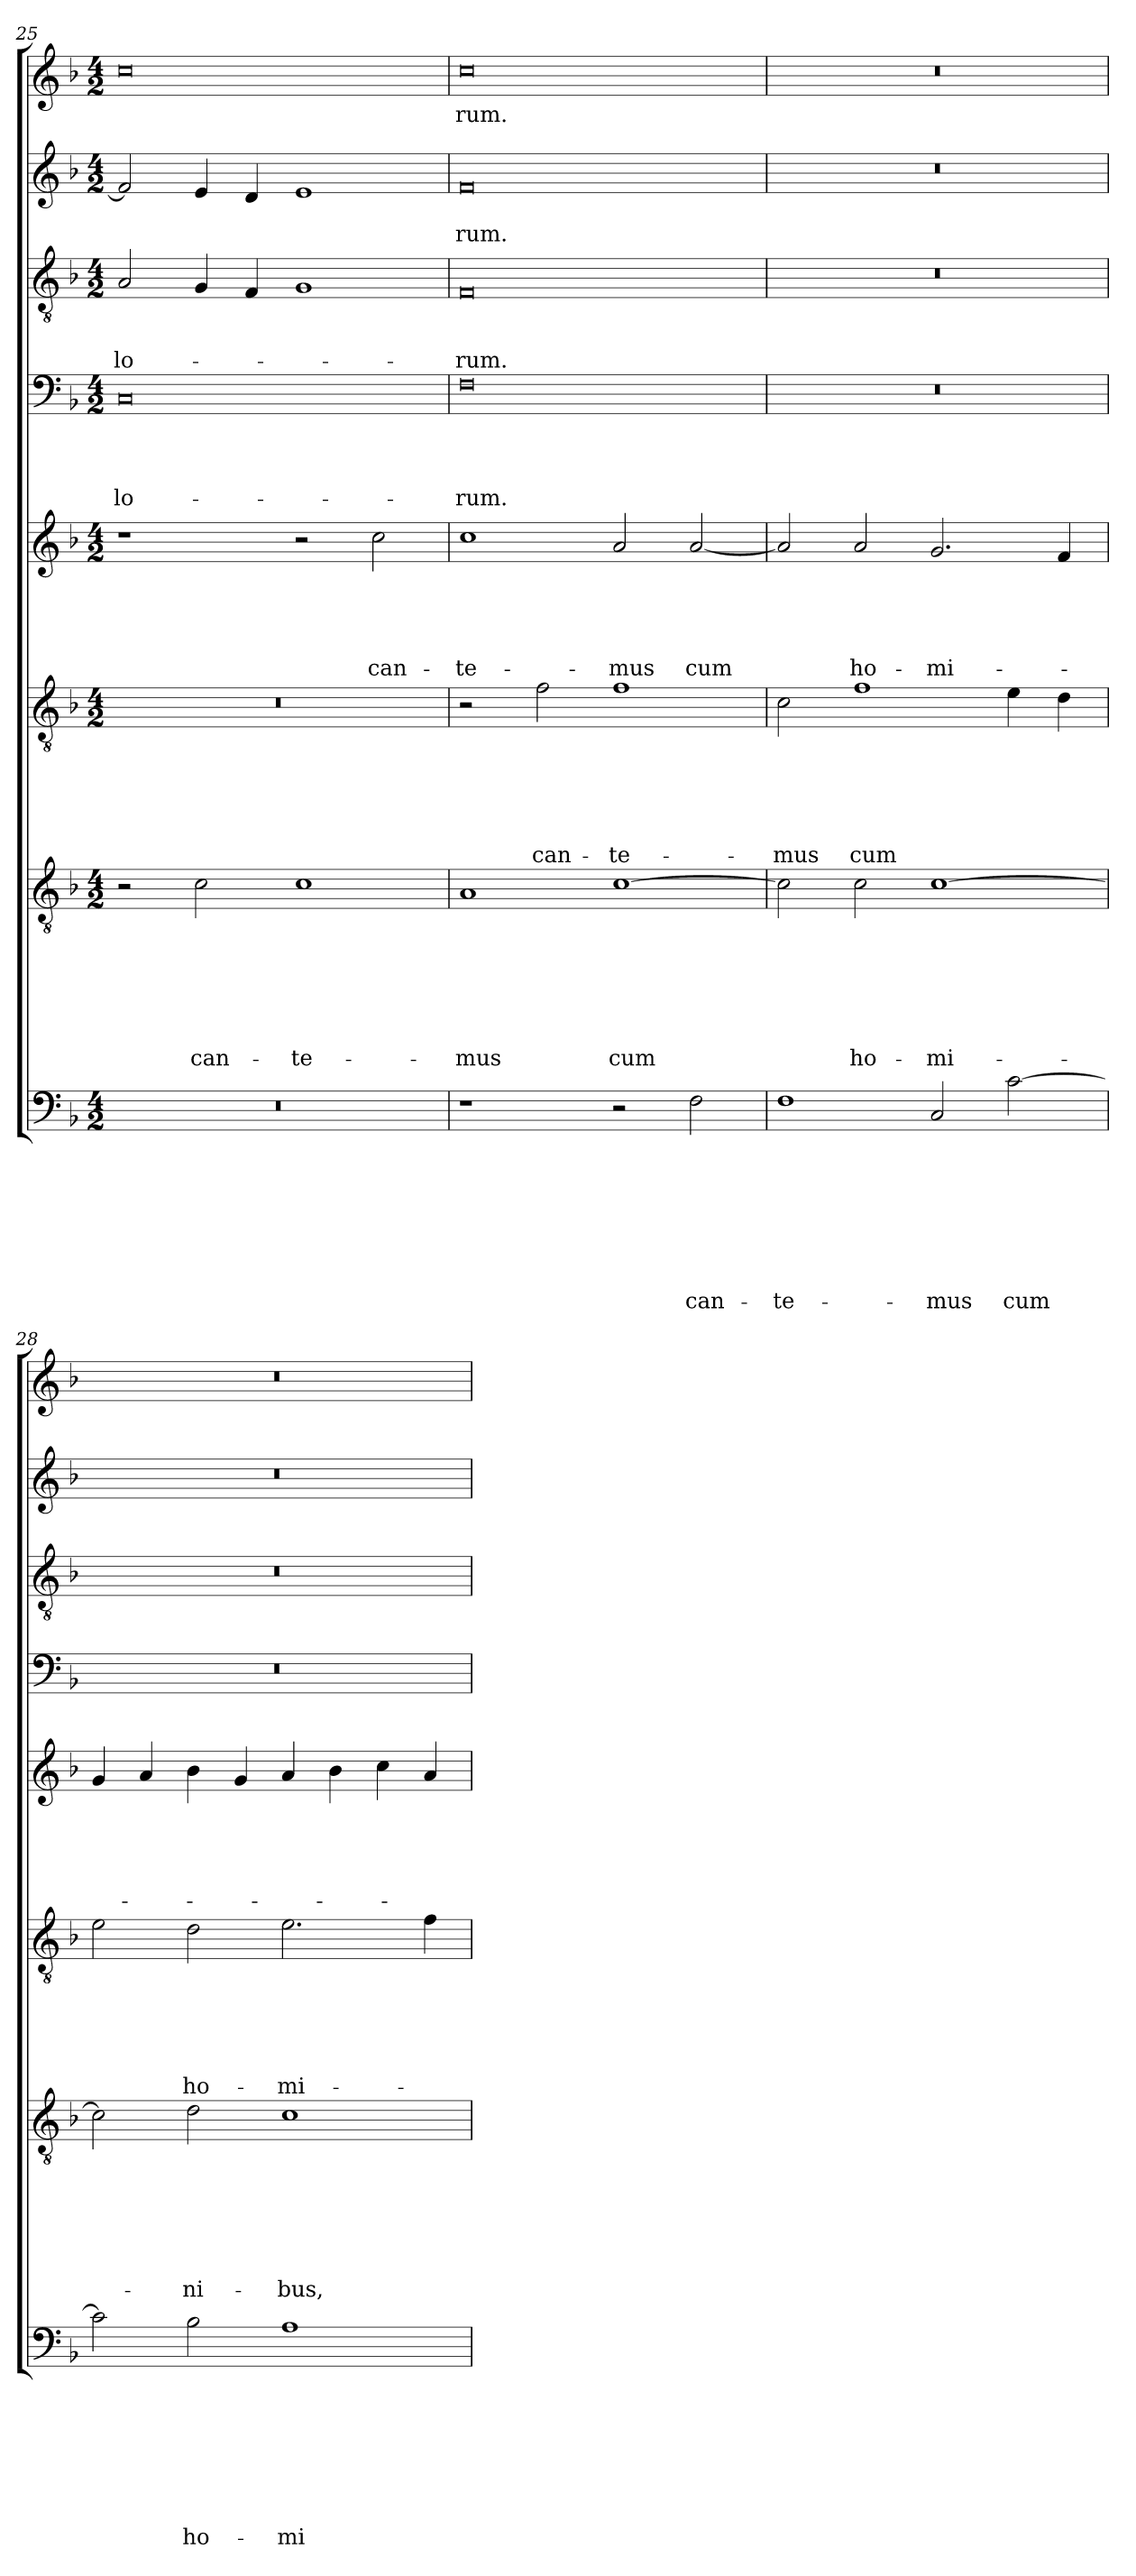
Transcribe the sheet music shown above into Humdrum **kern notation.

**kern	**text	**text	**text	**text	**text	**text	**text	**text	**kern	**text	**text	**text	**text	**text	**text	**text	**kern	**text	**text	**text	**text	**text	**text	**kern	**text	**text	**text	**text	**text	**kern	**text	**text	**text	**text	**kern	**text	**text	**text	**kern	**text	**text	**kern	**text
*part8	*part8	*part8	*part8	*part8	*part8	*part8	*part8	*part8	*part7	*part7	*part7	*part7	*part7	*part7	*part7	*part7	*part6	*part6	*part6	*part6	*part6	*part6	*part6	*part5	*part5	*part5	*part5	*part5	*part5	*part4	*part4	*part4	*part4	*part4	*part3	*part3	*part3	*part3	*part2	*part2	*part2	*part1	*part1
*staff8	*staff8	*staff8	*staff8	*staff8	*staff8	*staff8	*staff8	*staff8	*staff7	*staff7	*staff7	*staff7	*staff7	*staff7	*staff7	*staff7	*staff6	*staff6	*staff6	*staff6	*staff6	*staff6	*staff6	*staff5	*staff5	*staff5	*staff5	*staff5	*staff5	*staff4	*staff4	*staff4	*staff4	*staff4	*staff3	*staff3	*staff3	*staff3	*staff2	*staff2	*staff2	*staff1	*staff1
*clefF4	*	*	*	*	*	*	*	*	*clefGv2	*	*	*	*	*	*	*	*clefGv2	*	*	*	*	*	*	*clefG2	*	*	*	*	*	*clefF4	*	*	*	*	*clefGv2	*	*	*	*clefG2	*	*	*clefG2	*
*k[b-]	*	*	*	*	*	*	*	*	*k[b-]	*	*	*	*	*	*	*	*k[b-]	*	*	*	*	*	*	*k[b-]	*	*	*	*	*	*k[b-]	*	*	*	*	*k[b-]	*	*	*	*k[b-]	*	*	*k[b-]	*
*d:	*	*	*	*	*	*	*	*	*d:	*	*	*	*	*	*	*	*d:	*	*	*	*	*	*	*d:	*	*	*	*	*	*d:	*	*	*	*	*d:	*	*	*	*d:	*	*	*d:	*
*M4/2	*	*	*	*	*	*	*	*	*M4/2	*	*	*	*	*	*	*	*M4/2	*	*	*	*	*	*	*M4/2	*	*	*	*	*	*M4/2	*	*	*	*	*M4/2	*	*	*	*M4/2	*	*	*M4/2	*
=25	=25	=25	=25	=25	=25	=25	=25	=25	=25	=25	=25	=25	=25	=25	=25	=25	=25	=25	=25	=25	=25	=25	=25	=25	=25	=25	=25	=25	=25	=25	=25	=25	=25	=25	=25	=25	=25	=25	=25	=25	=25	=25	=25
!	!	!	!	!	!	!	!	!	!	!	!	!	!	!	!	!	!	!	!	!	!	!	!	!	!	!	!	!	!	!	!	!	!	!LO:LY:b	!	!	!	!LO:LY:b	!	!	!	!	!
0r	.	.	.	.	.	.	.	.	2r	.	.	.	.	.	.	.	0r	.	.	.	.	.	.	1r	.	.	.	.	.	0C	.	.	.	-lo-	2A/	.	.	-lo-	2f/]	.	.	0cc	.
!	!	!	!	!	!	!	!	!	!	!	!	!	!	!	!	!LO:LY:b	!	!	!	!	!	!	!	!	!	!	!	!	!	!	!	!	!	!	!	!	!	!	!	!	!	!	!
.	.	.	.	.	.	.	.	.	2c\	.	.	.	.	.	.	can-	.	.	.	.	.	.	.	.	.	.	.	.	.	.	.	.	.	.	4G/	.	.	.	4e/	.	.	.	.
.	.	.	.	.	.	.	.	.	.	.	.	.	.	.	.	.	.	.	.	.	.	.	.	.	.	.	.	.	.	.	.	.	.	.	4F/	.	.	.	4d/	.	.	.	.
!	!	!	!	!	!	!	!	!	!	!	!	!	!	!	!	!LO:LY:b	!	!	!	!	!	!	!	!	!	!	!	!	!	!	!	!	!	!	!	!	!	!	!	!	!	!	!
.	.	.	.	.	.	.	.	.	1c	.	.	.	.	.	.	-te-	.	.	.	.	.	.	.	2r	.	.	.	.	.	.	.	.	.	.	1G	.	.	.	1e	.	.	.	.
!	!	!	!	!	!	!	!	!	!	!	!	!	!	!	!	!	!	!	!	!	!	!	!	!	!	!	!	!	!LO:LY:b	!	!	!	!	!	!	!	!	!	!	!	!	!	!
.	.	.	.	.	.	.	.	.	.	.	.	.	.	.	.	.	.	.	.	.	.	.	.	2cc\	.	.	.	.	can-	.	.	.	.	.	.	.	.	.	.	.	.	.	.
!!LO:PB:g=z
=26	=26	=26	=26	=26	=26	=26	=26	=26	=26	=26	=26	=26	=26	=26	=26	=26	=26	=26	=26	=26	=26	=26	=26	=26	=26	=26	=26	=26	=26	=26	=26	=26	=26	=26	=26	=26	=26	=26	=26	=26	=26	=26	=26
!	!	!	!	!	!	!	!	!	!	!	!	!	!	!	!	!LO:LY:b	!	!	!	!	!	!	!	!	!	!	!	!	!LO:LY:b	!	!	!	!	!LO:LY:b	!	!	!	!LO:LY:b	!	!	!LO:LY:b	!	!LO:LY:b
1r	.	.	.	.	.	.	.	.	1A	.	.	.	.	.	.	-mus	2r	.	.	.	.	.	.	1cc	.	.	.	.	-te-	0F	.	.	.	-rum.	0F	.	.	-rum.	0f	.	-rum.	0cc	-rum.
!	!	!	!	!	!	!	!	!	!	!	!	!	!	!	!	!	!	!	!	!	!	!	!LO:LY:b	!	!	!	!	!	!	!	!	!	!	!	!	!	!	!	!	!	!	!	!
.	.	.	.	.	.	.	.	.	.	.	.	.	.	.	.	.	2f\	.	.	.	.	.	can-	.	.	.	.	.	.	.	.	.	.	.	.	.	.	.	.	.	.	.	.
!	!	!	!	!	!	!	!	!	!	!	!	!	!	!	!	!LO:LY:b	!	!	!	!	!	!	!LO:LY:b	!	!	!	!	!	!LO:LY:b	!	!	!	!	!	!	!	!	!	!	!	!	!	!
2r	.	.	.	.	.	.	.	.	[1c	.	.	.	.	.	.	cum	1f	.	.	.	.	.	-te-	2a/	.	.	.	.	-mus	.	.	.	.	.	.	.	.	.	.	.	.	.	.
!	!	!	!	!	!	!	!	!LO:LY:b	!	!	!	!	!	!	!	!	!	!	!	!	!	!	!	!	!	!	!	!	!LO:LY:b	!	!	!	!	!	!	!	!	!	!	!	!	!	!
2F\	.	.	.	.	.	.	.	can-	.	.	.	.	.	.	.	.	.	.	.	.	.	.	.	[2a/	.	.	.	.	cum	.	.	.	.	.	.	.	.	.	.	.	.	.	.
=27	=27	=27	=27	=27	=27	=27	=27	=27	=27	=27	=27	=27	=27	=27	=27	=27	=27	=27	=27	=27	=27	=27	=27	=27	=27	=27	=27	=27	=27	=27	=27	=27	=27	=27	=27	=27	=27	=27	=27	=27	=27	=27	=27
!	!	!	!	!	!	!	!	!LO:LY:b	!	!	!	!	!	!	!	!	!	!	!	!	!	!	!LO:LY:b	!	!	!	!	!	!	!	!	!	!	!	!	!	!	!	!	!	!	!	!
1F	.	.	.	.	.	.	.	-te-	2c\]	.	.	.	.	.	.	.	2c\	.	.	.	.	.	-mus	2a/]	.	.	.	.	.	0r	.	.	.	.	0r	.	.	.	0r	.	.	0r	.
!	!	!	!	!	!	!	!	!	!	!	!	!	!	!	!	!LO:LY:b	!	!	!	!	!	!	!LO:LY:b	!	!	!	!	!	!LO:LY:b	!	!	!	!	!	!	!	!	!	!	!	!	!	!
.	.	.	.	.	.	.	.	.	2c\	.	.	.	.	.	.	ho-	1f	.	.	.	.	.	cum	2a/	.	.	.	.	ho-	.	.	.	.	.	.	.	.	.	.	.	.	.	.
!	!	!	!	!	!	!	!	!LO:LY:b	!	!	!	!	!	!	!	!LO:LY:b	!	!	!	!	!	!	!	!	!	!	!	!	!LO:LY:b	!	!	!	!	!	!	!	!	!	!	!	!	!	!
2C/	.	.	.	.	.	.	.	-mus	[1c	.	.	.	.	.	.	-mi-	.	.	.	.	.	.	.	2.g/	.	.	.	.	-mi-	.	.	.	.	.	.	.	.	.	.	.	.	.	.
!	!	!	!	!	!	!	!	!LO:LY:b	!	!	!	!	!	!	!	!	!	!	!	!	!	!	!	!	!	!	!	!	!	!	!	!	!	!	!	!	!	!	!	!	!	!	!
[2c\	.	.	.	.	.	.	.	cum	.	.	.	.	.	.	.	.	4e\	.	.	.	.	.	.	.	.	.	.	.	.	.	.	.	.	.	.	.	.	.	.	.	.	.	.
.	.	.	.	.	.	.	.	.	.	.	.	.	.	.	.	.	4d\	.	.	.	.	.	.	4f/	.	.	.	.	.	.	.	.	.	.	.	.	.	.	.	.	.	.	.
=28	=28	=28	=28	=28	=28	=28	=28	=28	=28	=28	=28	=28	=28	=28	=28	=28	=28	=28	=28	=28	=28	=28	=28	=28	=28	=28	=28	=28	=28	=28	=28	=28	=28	=28	=28	=28	=28	=28	=28	=28	=28	=28	=28
2c\]	.	.	.	.	.	.	.	.	2c\]	.	.	.	.	.	.	.	2e\	.	.	.	.	.	.	4g/	.	.	.	.	.	0r	.	.	.	.	0r	.	.	.	0r	.	.	0r	.
.	.	.	.	.	.	.	.	.	.	.	.	.	.	.	.	.	.	.	.	.	.	.	.	4a/	.	.	.	.	.	.	.	.	.	.	.	.	.	.	.	.	.	.	.
!	!	!	!	!	!	!	!	!LO:LY:b	!	!	!	!	!	!	!	!LO:LY:b	!	!	!	!	!	!	!LO:LY:b	!	!	!	!	!	!	!	!	!	!	!	!	!	!	!	!	!	!	!	!
2B-\	.	.	.	.	.	.	.	ho-	2d\	.	.	.	.	.	.	-ni-	2d\	.	.	.	.	.	ho-	4b-\	.	.	.	.	.	.	.	.	.	.	.	.	.	.	.	.	.	.	.
.	.	.	.	.	.	.	.	.	.	.	.	.	.	.	.	.	.	.	.	.	.	.	.	4g/	.	.	.	.	.	.	.	.	.	.	.	.	.	.	.	.	.	.	.
!	!	!	!	!	!	!	!	!LO:LY:b	!	!	!	!	!	!	!	!LO:LY:b	!	!	!	!	!	!	!LO:LY:b	!	!	!	!	!	!	!	!	!	!	!	!	!	!	!	!	!	!	!	!
1A	.	.	.	.	.	.	.	-mi-	1c	.	.	.	.	.	.	-bus,	2.e\	.	.	.	.	.	-mi-	4a/	.	.	.	.	.	.	.	.	.	.	.	.	.	.	.	.	.	.	.
.	.	.	.	.	.	.	.	.	.	.	.	.	.	.	.	.	.	.	.	.	.	.	.	4b-\	.	.	.	.	.	.	.	.	.	.	.	.	.	.	.	.	.	.	.
.	.	.	.	.	.	.	.	.	.	.	.	.	.	.	.	.	.	.	.	.	.	.	.	4cc\	.	.	.	.	.	.	.	.	.	.	.	.	.	.	.	.	.	.	.
.	.	.	.	.	.	.	.	.	.	.	.	.	.	.	.	.	4f\	.	.	.	.	.	.	4a/	.	.	.	.	.	.	.	.	.	.	.	.	.	.	.	.	.	.	.
=	=	=	=	=	=	=	=	=	=	=	=	=	=	=	=	=	=	=	=	=	=	=	=	=	=	=	=	=	=	=	=	=	=	=	=	=	=	=	=	=	=	=	=
*-	*-	*-	*-	*-	*-	*-	*-	*-	*-	*-	*-	*-	*-	*-	*-	*-	*-	*-	*-	*-	*-	*-	*-	*-	*-	*-	*-	*-	*-	*-	*-	*-	*-	*-	*-	*-	*-	*-	*-	*-	*-	*-	*-
